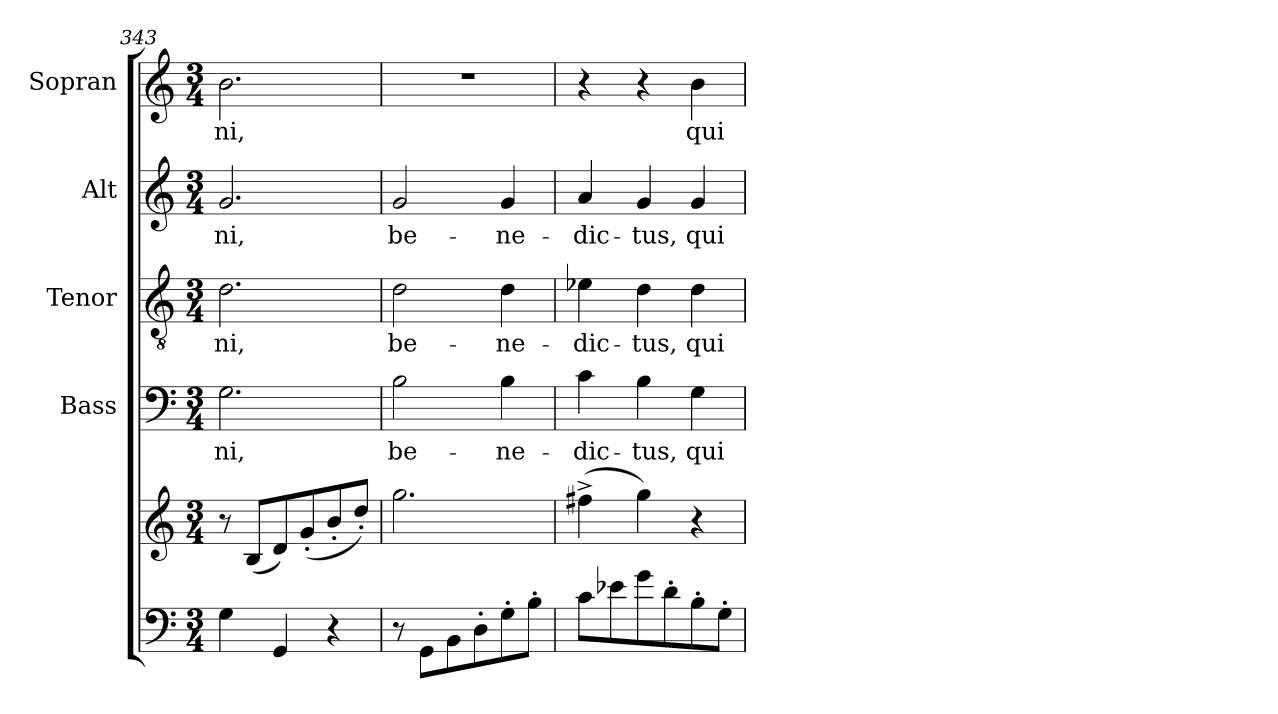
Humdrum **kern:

**kern	**kern	**kern	**text	**kern	**text	**kern	**text	**kern	**text
*part5	*part5	*part4	*part4	*part3	*part3	*part2	*part2	*part1	*part1
*staff6	*staff5	*staff4	*staff4	*staff3	*staff3	*staff2	*staff2	*staff1	*staff1
*	*	*I"Bass	*	*I"Tenor	*	*I"Alt	*	*I"Sopran	*
*	*	*I'B.	*	*I'T.	*	*I'A.	*	*I'S.	*
!!LO:LB:g=z
*clefF4	*clefG2	*clefF4	*	*clefGv2	*	*clefG2	*	*clefG2	*
*k[]	*k[]	*k[]	*	*k[]	*	*k[]	*	*k[]	*
*C:	*C:	*C:	*	*C:	*	*C:	*	*C:	*
*M3/4	*M3/4	*M3/4	*	*M3/4	*	*M3/4	*	*M3/4	*
=343	=343	=343	=343	=343	=343	=343	=343	=343	=343
!	!	!	!LO:LY:b	!	!LO:LY:b	!	!LO:LY:b	!	!LO:LY:b
4G\	8r	2.G\	-ni,	2.d\	-ni,	2.g/	-ni,	2.b\	-ni,
.	(<8B/L	.	.	.	.	.	.	.	.
4GG/	8d/)	.	.	.	.	.	.	.	.
.	(<8g'</	.	.	.	.	.	.	.	.
4r	8b'</	.	.	.	.	.	.	.	.
.	8dd'</J)	.	.	.	.	.	.	.	.
=344	=344	=344	=344	=344	=344	=344	=344	=344	=344
!	!	!	!LO:LY:b	!	!LO:LY:b	!	!LO:LY:b	!	!
8r	2.gg\	2B\	be-	2d\	be-	2g/	be-	2.r	.
8GG\L	.	.	.	.	.	.	.	.	.
8BB\	.	.	.	.	.	.	.	.	.
8D'>\	.	.	.	.	.	.	.	.	.
!	!	!	!LO:LY:b	!	!LO:LY:b	!	!LO:LY:b	!	!
8G'>\	.	4B\	-ne-	4d\	-ne-	4g/	-ne-	.	.
8B'>\J	.	.	.	.	.	.	.	.	.
=345	=345	=345	=345	=345	=345	=345	=345	=345	=345
!	!	!	!LO:LY:b	!	!LO:LY:b	!	!LO:LY:b	!	!
8c\L	(>4ff#X^>\	4c\	-dic-	4e-X\	-dic-	4a/	-dic-	4r	.
8e-X\	.	.	.	.	.	.	.	.	.
!	!	!	!LO:LY:b	!	!LO:LY:b	!	!LO:LY:b	!	!
8g\	4gg\)	4B\	-tus,	4d\	-tus,	4g/	-tus,	4r	.
8d'>\	.	.	.	.	.	.	.	.	.
!	!	!	!LO:LY:b	!	!LO:LY:b	!	!LO:LY:b	!	!LO:LY:b
8B'>\	4r	4G\	qui	4d\	qui	4g/	qui	4b\	qui
8G'>\J	.	.	.	.	.	.	.	.	.
=	=	=	=	=	=	=	=	=	=
*-	*-	*-	*-	*-	*-	*-	*-	*-	*-
